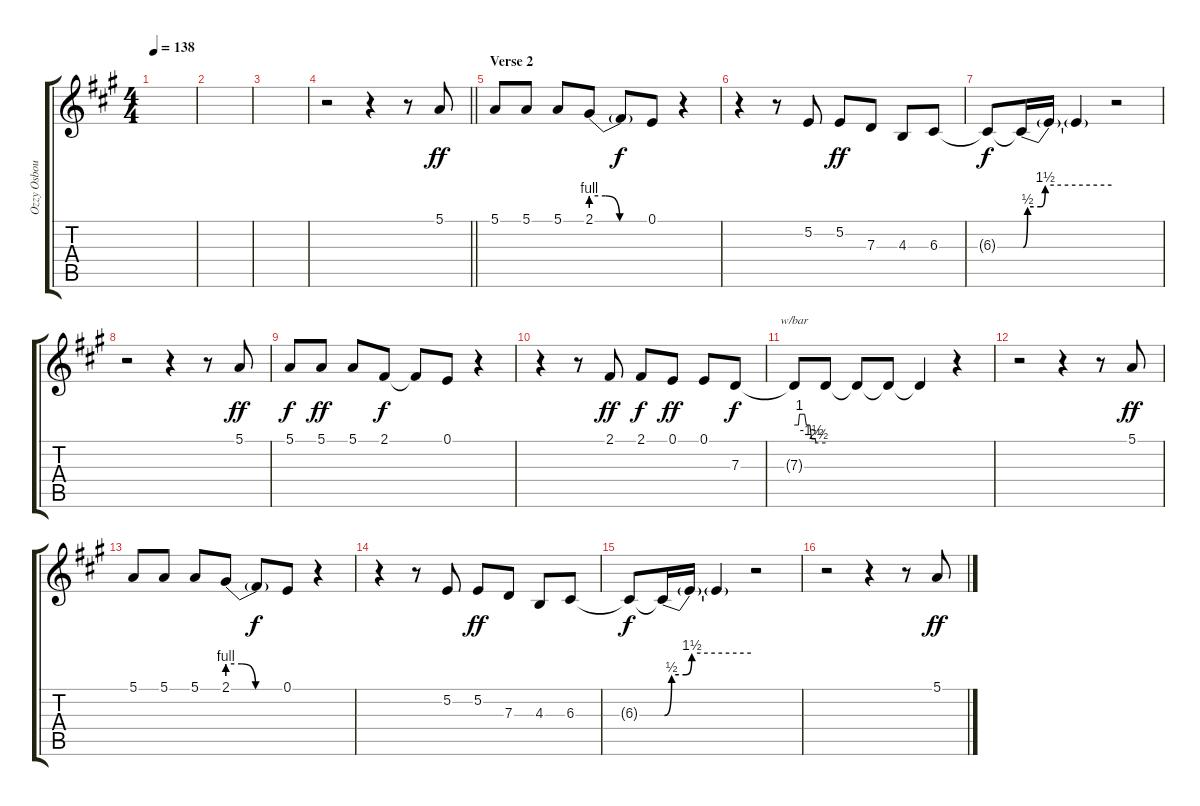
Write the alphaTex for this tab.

\track ("Ozzy Osbourne" "Ozzy Osbou") {instrument lead2sawtooth}
\staff {score tabs}
\tuning (E4 B3 G3 D3 A2 E2) {hide}
\ts (4 4)
\tempo 138
\clef g2
\ks a
|
|
|
\barLineRight lightlight
r.2 r.4 r.8 5.1.8{dy ff} |
\section ("" "Verse 2")
5.1.8 5.1.8 5.1.8 2.1{be (custom 0 4 15 4 30 0 60 0)}.8 2.1{t}.8{dy f} 0.1.8 r.4 |
r.4 r.8 5.2.8 5.2.8{dy ff} 7.3.8 4.3.8 6.3.8 |
6.3{t}.8{dy f} 6.3{be (custom 0 0 3 2 12 2 15 6 60 6) t}.16 6.3{t}.16 6.3{t}.4 r.2 |
r.2 r.4 r.8 5.1.8{dy ff} |
5.1.8{dy f} 5.1.8{dy ff} 5.1.8 2.1.8{dy f} 2.1{t}.8 0.1.8 r.4 |
r.4 r.8 2.1.8{dy ff} 2.1.8{dy f} 0.1.8{dy ff} 0.1.8 7.3.8{dy f} |
7.3{t}.8{tbe (custom default 0 0 8 0 10 4 20 4 23 0 30 0 33 -6 40 -6 42 -10 60 -10)} 7.3{t}.8 7.3{t}.8 7.3{t}.8 7.3{t}.4 r.4 |
r.2 r.4 r.8 5.1.8{dy ff} |
5.1.8 5.1.8 5.1.8 2.1{be (custom 0 4 15 4 30 0 60 0)}.8 2.1{t}.8{dy f} 0.1.8 r.4 |
r.4 r.8 5.2.8 5.2.8{dy ff} 7.3.8 4.3.8 6.3.8 |
6.3{t}.8{dy f} 6.3{be (custom 0 0 5 2 15 2 19 6 60 6) t}.16 6.3{t}.16 6.3{t}.4 r.2 |
r.2 r.4 r.8 5.1.8{dy ff}
